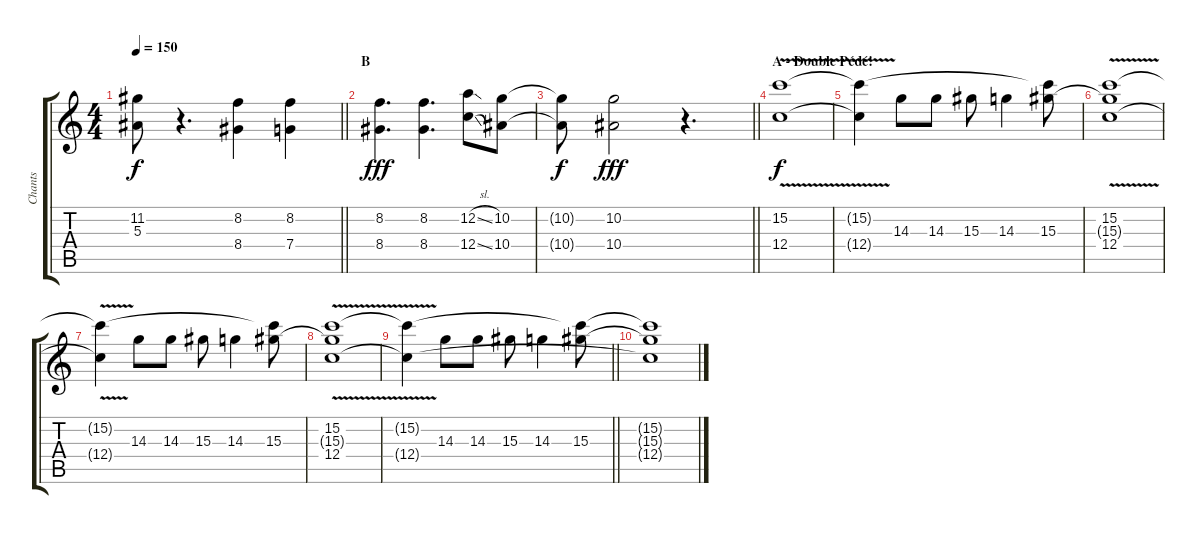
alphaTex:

\track ("Chants" "Chants") {instrument distortionguitar}
\staff {score tabs}
\tuning (D4 A3 F3 C3 G2 C2) {hide}
\ts (4 4)
\tempo 150
\clef g2
\barLineRight lightlight
\ks c
(11.2{t} 5.3{t}).8{dy f} r.4{d} (8.2 8.4).4 (8.2 7.4).4 |
\section ("" "B")
(8.2 8.4).4{d dy fff} (8.2 8.4).4{d} (12.2{sl} 12.4{sl}).8 (10.2 10.4).8 |
\barLineRight lightlight
(10.2{t} 10.4{t}).8{dy f} (10.2 10.4).2{dy fff} r.4{d} |
\section ("" "A - Double Pédé!")
(15.2{v} 12.4{v}).1{dy f} |
(15.2{t} 12.4{t}).4 14.3.8 14.3.8 15.3.8 14.3.4 (15.2{t} 15.3).8 |
(15.2{v} 15.3{t} 12.4{v}).1 |
(15.2{t} 12.4{t}).4 14.3.8 14.3.8 15.3.8 14.3.4 (15.2{t} 15.3).8 |
(15.2{v} 15.3{t} 12.4{v}).1 |
\barLineRight lightlight
(15.2{t} 12.4{t}).4 14.3.8 14.3.8 15.3.8 14.3.4 (15.2{t} 15.3).8 |
(15.2{t} 15.3{t} 12.4{t}).1
